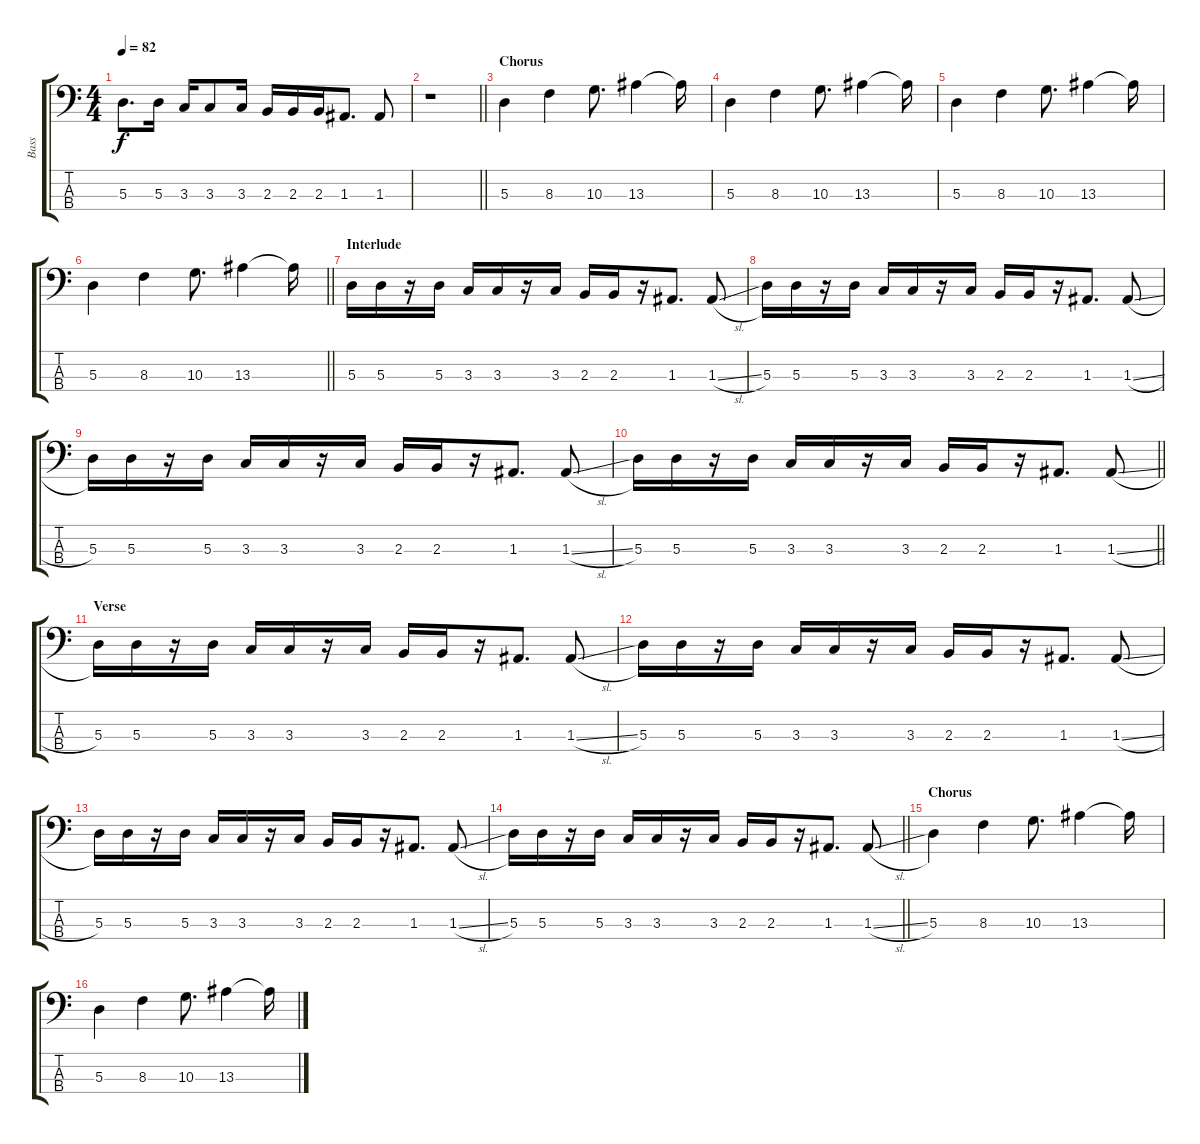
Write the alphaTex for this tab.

\track ("Bass" "Bass") {instrument electricbassfinger}
\staff {score tabs}
\tuning (G2 D2 A1 E1) {hide}
\ts (4 4)
\tempo 82
\clef f4
\ks c
5.3.8{d dy f} 5.3.16 3.3.16 3.3.8 3.3.16 2.3.16 2.3.16 2.3.16 1.3.8{d} 1.3.8 |
\barLineRight lightlight
r.1 |
\section ("" "Chorus")
5.3.4 8.3.4 10.3.8{d} 13.3.4 13.3{t}.16 |
5.3.4 8.3.4 10.3.8{d} 13.3.4 13.3{t}.16 |
5.3.4 8.3.4 10.3.8{d} 13.3.4 13.3{t}.16 |
\barLineRight lightlight
5.3.4 8.3.4 10.3.8{d} 13.3.4 13.3{t}.16 |
\section ("" "Interlude")
5.3.16 5.3.16 r.16 5.3.16 3.3.16 3.3.16 r.16 3.3.16 2.3.16 2.3.16 r.16 1.3.8{d} 1.3{sl}.8 |
5.3.16 5.3.16 r.16 5.3.16 3.3.16 3.3.16 r.16 3.3.16 2.3.16 2.3.16 r.16 1.3.8{d} 1.3{sl}.8 |
5.3.16 5.3.16 r.16 5.3.16 3.3.16 3.3.16 r.16 3.3.16 2.3.16 2.3.16 r.16 1.3.8{d} 1.3{sl}.8 |
\barLineRight lightlight
5.3.16 5.3.16 r.16 5.3.16 3.3.16 3.3.16 r.16 3.3.16 2.3.16 2.3.16 r.16 1.3.8{d} 1.3{sl}.8 |
\section ("" "Verse")
5.3.16 5.3.16 r.16 5.3.16 3.3.16 3.3.16 r.16 3.3.16 2.3.16 2.3.16 r.16 1.3.8{d} 1.3{sl}.8 |
5.3.16 5.3.16 r.16 5.3.16 3.3.16 3.3.16 r.16 3.3.16 2.3.16 2.3.16 r.16 1.3.8{d} 1.3{sl}.8 |
5.3.16 5.3.16 r.16 5.3.16 3.3.16 3.3.16 r.16 3.3.16 2.3.16 2.3.16 r.16 1.3.8{d} 1.3{sl}.8 |
\barLineRight lightlight
5.3.16 5.3.16 r.16 5.3.16 3.3.16 3.3.16 r.16 3.3.16 2.3.16 2.3.16 r.16 1.3.8{d} 1.3{sl}.8 |
\section ("" "Chorus")
5.3.4 8.3.4 10.3.8{d} 13.3.4 13.3{t}.16 |
5.3.4 8.3.4 10.3.8{d} 13.3.4 13.3{t}.16
